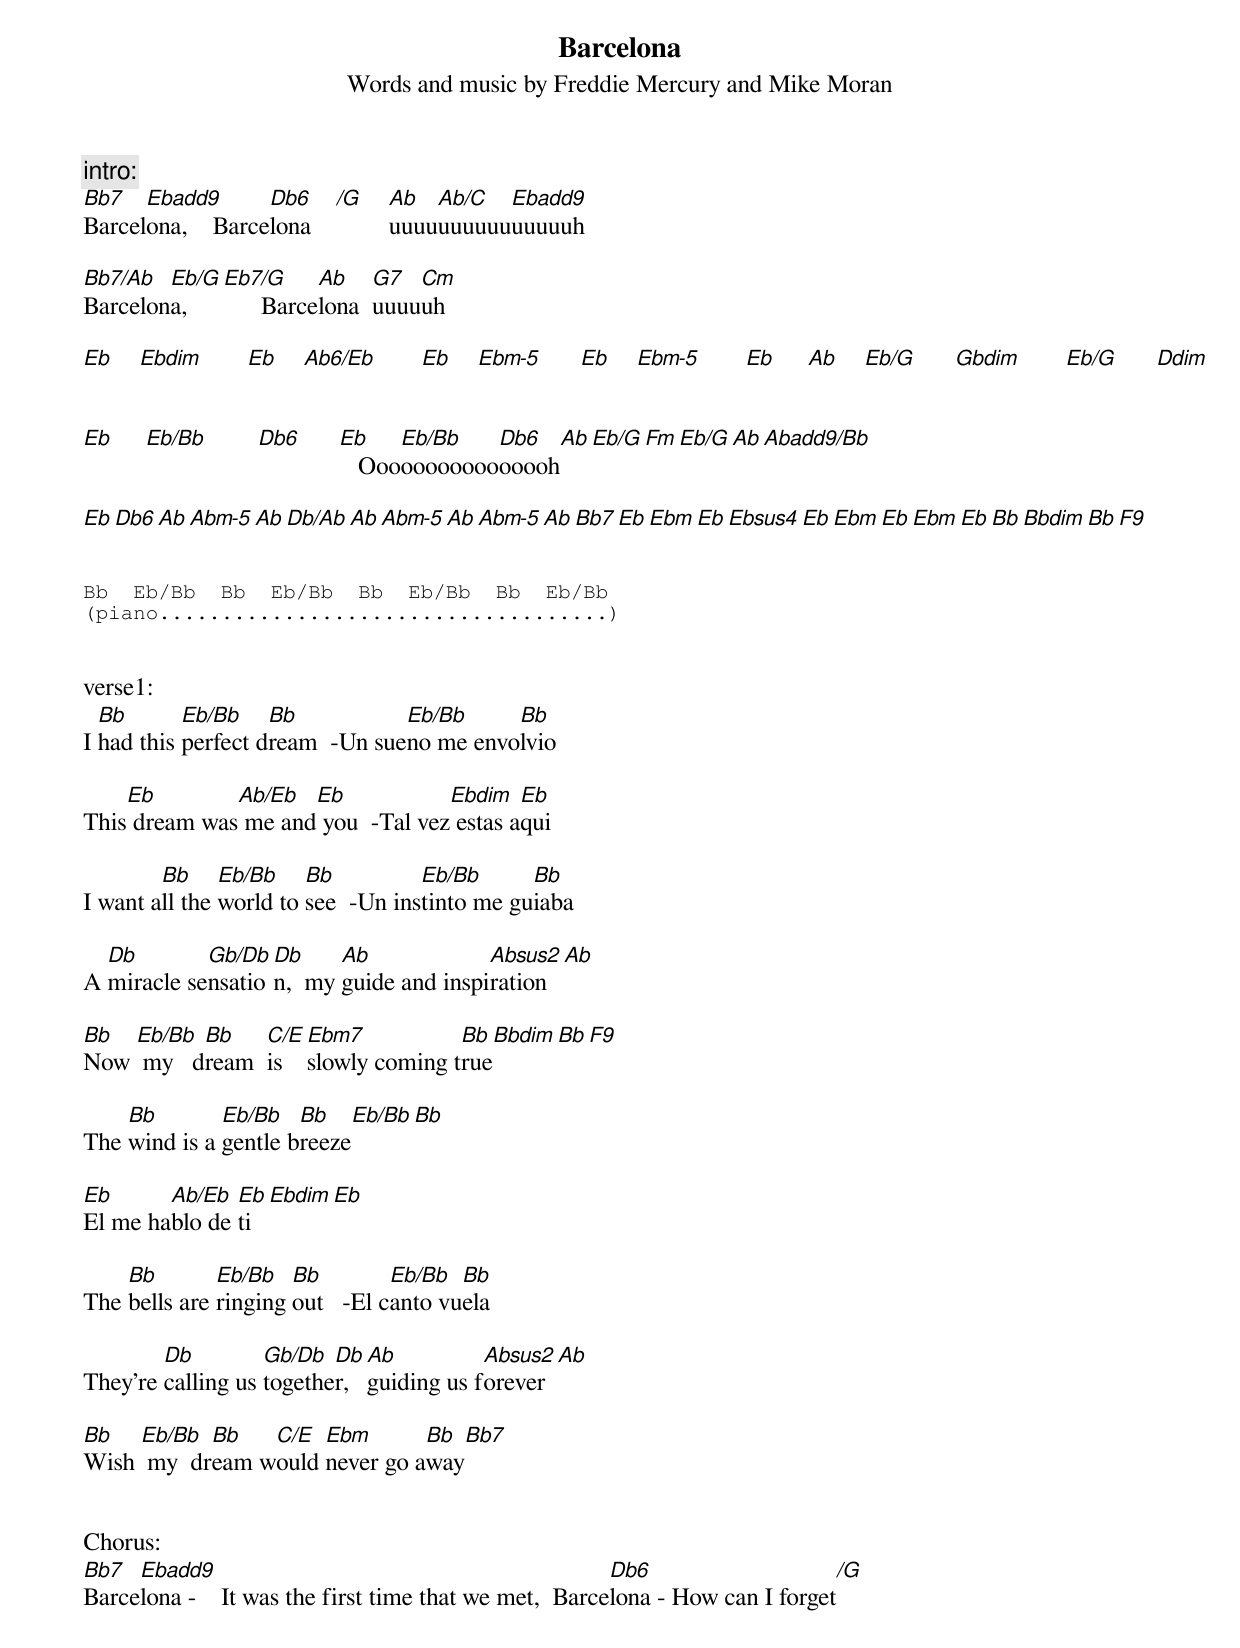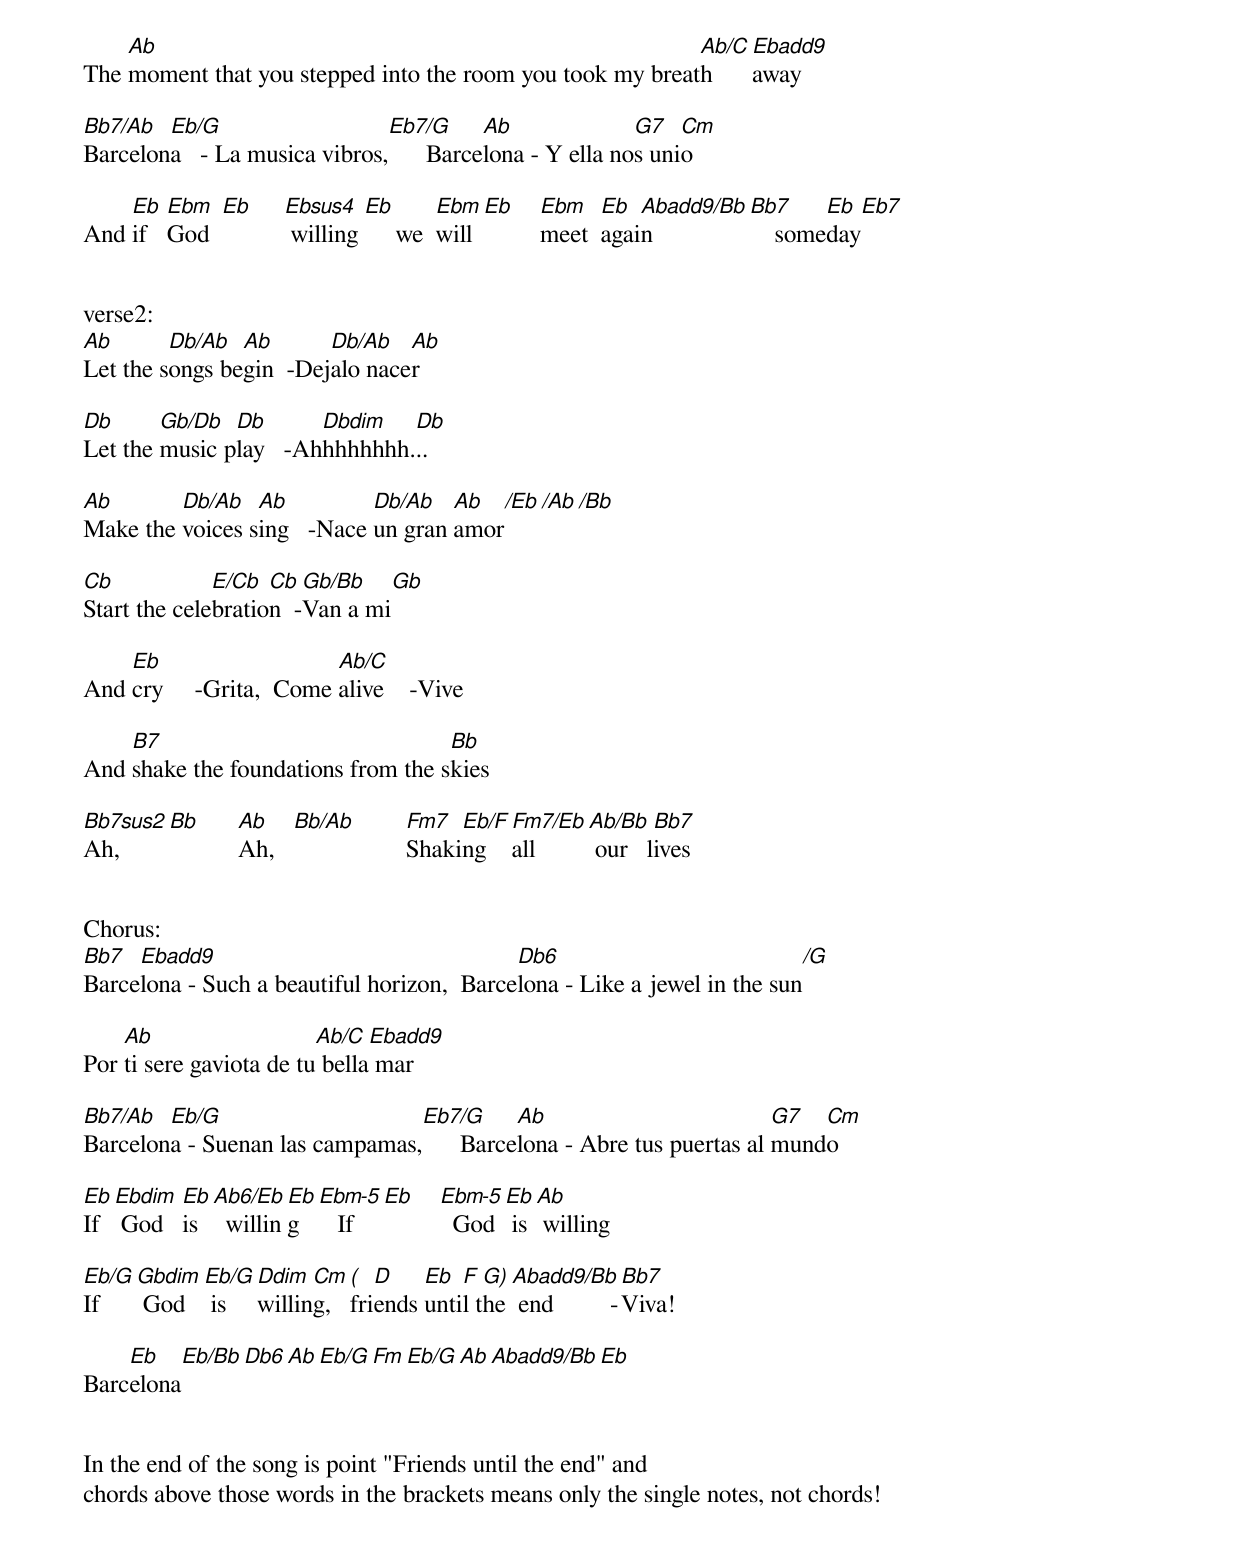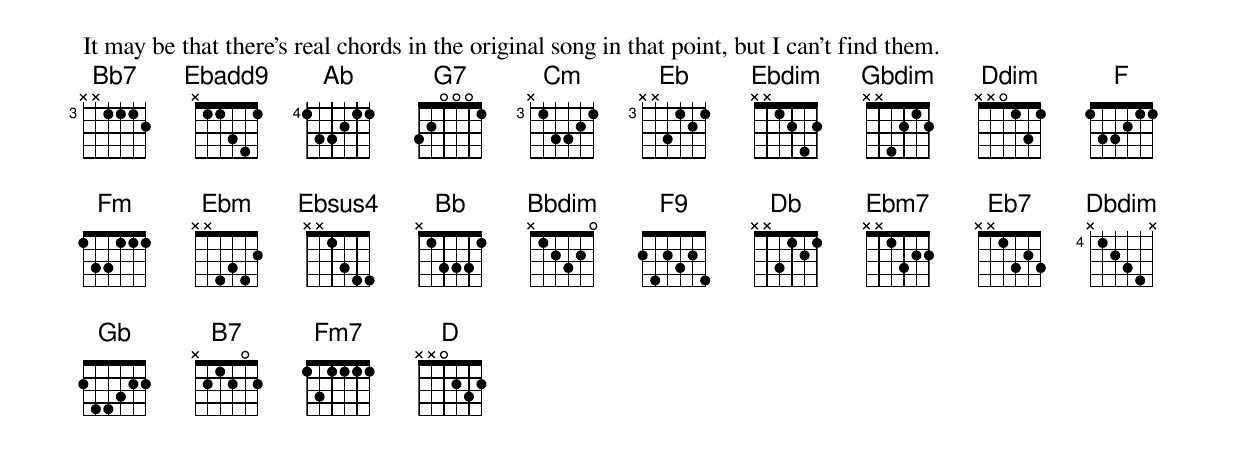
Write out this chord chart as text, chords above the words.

Barcelona
Words and music by Freddie Mercury and Mike Moran

intro:
Bb7   Ebadd9       Db6     /G  Ab  Ab/C  Ebadd9
Barcelona,    Barcelona        uuuuuuuuuuuuuuuh

Bb7/Ab  Eb/G   Eb7/G      Ab    G7  Cm
Barcelona,           Barcelona  uuuuuh

Eb  Ebdim  Eb  Ab6/Eb Eb  Ebm-5 Eb  Ebm-5  Eb   Ab  Eb/G  Gbdim  Eb/G  Ddim  Cm  (D  Eb  F  G)   Abadd9/Bb  Bb7
                                                                                (single notes)             Viva!

Eb   Eb/Bb   Db6   Eb    Eb/Bb   Db6   Ab   Eb/G  Fm  Eb/G   Ab   Abadd9/Bb
                      Oooooooooooooooh

Eb  Db6    Ab Abm-5  Ab  Db/Ab  Ab  Abm-5 Ab  Abm-5  Ab  Bb7  Eb  Ebm  Eb  Ebsus4  Eb Ebm Eb Ebm Eb  Bb  Bbdim  Bb  F9


Bb  Eb/Bb  Bb  Eb/Bb  Bb  Eb/Bb  Bb  Eb/Bb
(piano....................................)


verse1:
  Bb       Eb/Bb    Bb           Eb/Bb     Bb
I had this perfect dream  -Un sueno me envolvio

    Eb        Ab/Eb  Eb            Ebdim   Eb
This dream was me and you  -Tal vez estas aqui

        Bb     Eb/Bb    Bb          Eb/Bb      Bb
I want all the world to see  -Un instinto me guiaba

  Db        Gb/Db Db     Ab             Absus2 Ab
A miracle sensation,  my guide and inspiration

Bb  Eb/Bb  Bb    C/E  Ebm7           Bb    Bbdim   Bb  F9
Now  my   dream  is   slowly coming true

    Bb        Eb/Bb   Bb         Eb/Bb     Bb
The wind is a gentle breeze

Eb      Ab/Eb  Eb                Ebdim     Eb
El me hablo de ti

    Bb        Eb/Bb   Bb         Eb/Bb  Bb
The bells are ringing out   -El canto vuela

        Db         Gb/Db  Db  Ab          Absus2 Ab
They're calling us together,  guiding us forever

Bb   Eb/Bb  Bb   C/E  Ebm       Bb    Bb7
Wish  my  dream would never go away


Chorus:
Bb7  Ebadd9                                             Db6                     /G
Barcelona -    It was the first time that we met,  Barcelona - How can I forget

    Ab                                                     Ab/C  Ebadd9
The moment that you stepped into the room you took my breath     away

Bb7/Ab  Eb/G                   Eb7/G      Ab              G7   Cm
Barcelona   - La musica vibros,      Barcelona - Y ella nos unio

    Eb   Ebm  Eb   Ebsus4   Eb       Ebm  Eb  Ebm   Eb  Abadd9/Bb  Bb7     Eb     Eb7
And if   God        willing      we  will     meet  again              someday


verse2:
Ab       Db/Ab  Ab       Db/Ab   Ab
Let the songs begin  -Dejalo nacer

Db      Gb/Db  Db       Dbdim   Db
Let the music play   -Ahhhhhhhh...

Ab       Db/Ab   Ab          Db/Ab   Ab     /Eb   /Ab   /Bb
Make the voices sing   -Nace un gran amor

Cb            E/Cb  Cb  Gb/Bb   Gb
Start the celebration  -Van a mi

    Eb                    Ab/C
And cry     -Grita,  Come alive    -Vive

    B7                              Bb
And shake the foundations from the skies

Bb7sus2  Bb    Ab    Bb/Ab   Fm7  Eb/F  Fm7/Eb  Ab/Bb   Bb7
Ah,            Ah,           Shaking    all      our   lives


Chorus:
Bb7  Ebadd9                                 Db6                             /G
Barcelona - Such a beautiful horizon,  Barcelona - Like a jewel in the sun

    Ab                   Ab/C  Ebadd9
Por ti sere gaviota de tu bella mar

Bb7/Ab  Eb/G                    Eb7/G      Ab                         G7  Cm
Barcelona - Suenan las campamas,      Barcelona - Abre tus puertas al mundo

Eb  Ebdim  Eb  Ab6/Eb  Eb  Ebm-5 Eb  Ebm-5 Eb  Ab
If   God   is    willing      If       God  is  willing

Eb/G  Gbdim  Eb/G  Ddim  Cm  (  D    Eb  F  G) Abadd9/Bb     Bb7
If     God    is   willing,  friends until the  end         -Viva!

    Eb     Eb/Bb   Db6  Ab   Eb/G  Fm  Eb/G   Ab   Abadd9/Bb   Eb
Barcelona


In the end of the song is point "Friends until the end" and
chords above those words in the brackets means only the single notes, not chords!
It may be that there's real chords in the original song in that point, but I can't find them.
